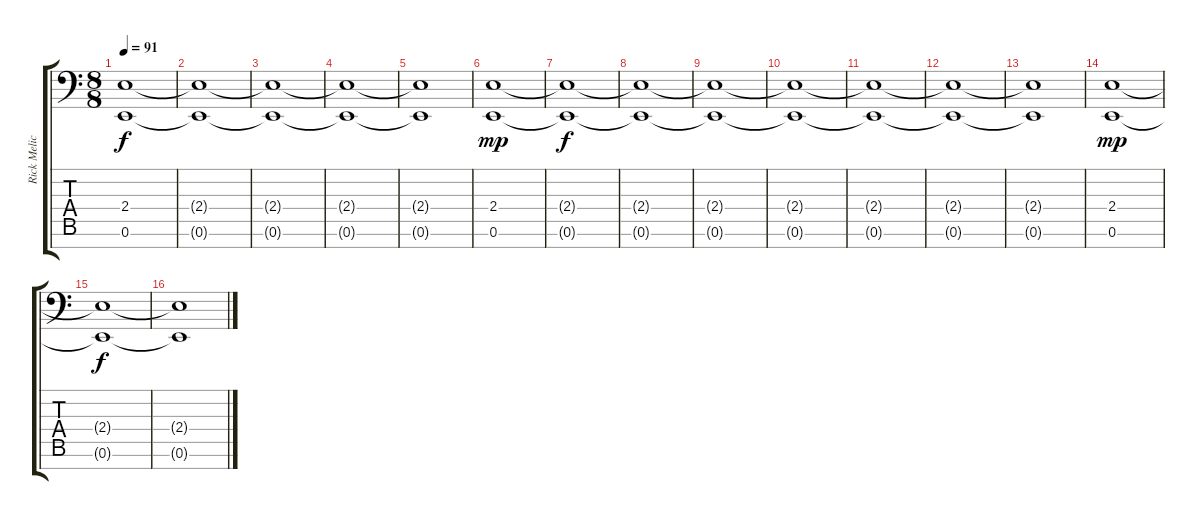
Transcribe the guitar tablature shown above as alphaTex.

\track ("Rick Melick Keyboards" "Rick Melic") {instrument drawbarorgan}
\staff {score tabs}
\tuning (E4 B3 G3 D3 A2 E2 E1) {hide}
\ts (8 8)
\tempo 91
\clef f4
\ks c
(2.4{t} 0.6{t}).1{dy f} |
(2.4{t} 0.6{t}).1 |
(2.4{t} 0.6{t}).1 |
(2.4{t} 0.6{t}).1 |
(2.4{t} 0.6{t}).1 |
(2.4 0.6).1{dy mp} |
(2.4{t} 0.6{t}).1{dy f} |
(2.4{t} 0.6{t}).1 |
(2.4{t} 0.6{t}).1 |
(2.4{t} 0.6{t}).1 |
(2.4{t} 0.6{t}).1 |
(2.4{t} 0.6{t}).1 |
(2.4{t} 0.6{t}).1 |
(2.4 0.6).1{dy mp} |
(2.4{t} 0.6{t}).1{dy f} |
(2.4{t} 0.6{t}).1
